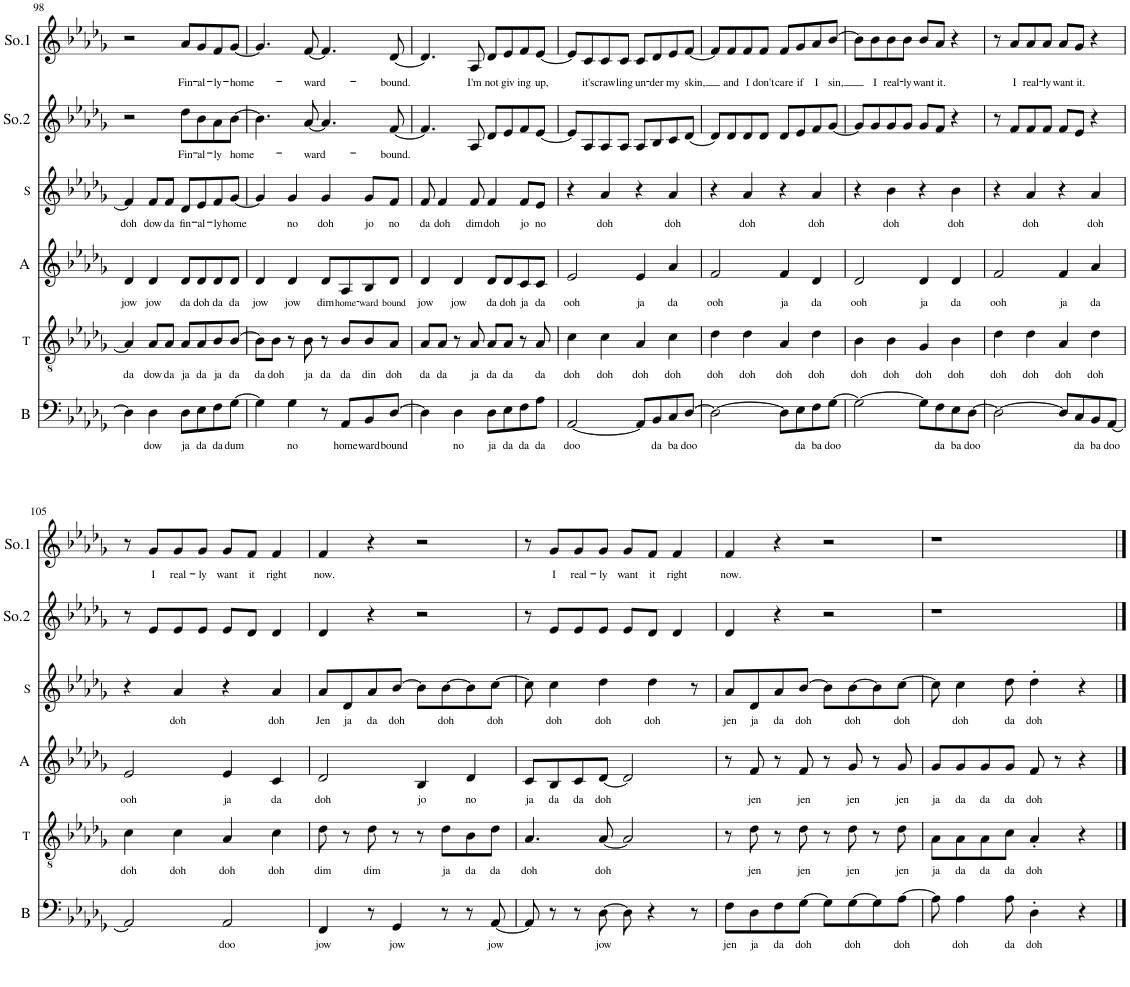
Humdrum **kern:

**kern	**text	**kern	**text	**kern	**text	**kern	**text	**kern	**text	**kern	**text
*part6	*part6	*part5	*part5	*part4	*part4	*part3	*part3	*part2	*part2	*part1	*part1
*staff6	*staff6	*staff5	*staff5	*staff4	*staff4	*staff3	*staff3	*staff2	*staff2	*staff1	*staff1
*I"Bass	*	*I"Tenor	*	*I"Alto	*	*I"Soprano	*	*I"Solo 2	*	*I"Solo 1	*
*I'B	*	*I'T	*	*I'A	*	*I'S	*	*I'So.2	*	*I'So.1	*
!!LO:PB:g=z
*clefF4	*	*clefGv2	*	*clefG2	*	*clefG2	*	*clefG2	*	*clefG2	*
*k[b-e-a-d-g-]	*	*k[b-e-a-d-g-]	*	*k[b-e-a-d-g-]	*	*k[b-e-a-d-g-]	*	*k[b-e-a-d-g-]	*	*k[b-e-a-d-g-]	*
*M4/4	*	*M4/4	*	*M4/4	*	*M4/4	*	*M4/4	*	*M4/4	*
=98	=98	=98	=98	=98	=98	=98	=98	=98	=98	=98	=98
!	!	!	!LO:LY:b	!	!LO:LY:b	!	!LO:LY:b	!	!	!	!
4D-\]	.	4A-/]	da	4d-/	jow	4f/]	doh	2r	.	2r	.
!	!LO:LY:b	!	!LO:LY:b	!	!LO:LY:b	!	!LO:LY:b	!	!	!	!
4D-\	dow	8A-/L	dow	4d-/	jow	8f/L	dow	.	.	.	.
!	!	!	!LO:LY:b	!	!	!	!LO:LY:b	!	!	!	!
.	.	8A-/J	da	.	.	8f/J	da	.	.	.	.
!	!LO:LY:b	!	!LO:LY:b	!	!LO:LY:b	!	!LO:LY:b	!	!LO:LY:b	!	!LO:LY:b
8D-\L	ja	8A-/L	ja	8d-/L	da	8d-/L	fin-	8dd-\L	Fin-	8a-/L	-Fin-
!	!LO:LY:b	!	!LO:LY:b	!	!LO:LY:b	!	!LO:LY:b	!	!LO:LY:b	!	!LO:LY:b
8E-\	da	8A-/	da	8d-/	doh	8e-/	-al-	8b-\	-al-	8g-/	-al-
!	!LO:LY:b	!	!LO:LY:b	!	!LO:LY:b	!	!LO:LY:b	!	!LO:LY:b	!	!LO:LY:b
8F\	da	8B-/	ja	8d-/	da	8f/	-ly	8a-\	-ly	8f/	-ly-
!	!LO:LY:b	!	!LO:LY:b	!	!LO:LY:b	!	!LO:LY:b	!	!LO:LY:b	!	!LO:LY:b
[8G-\J	dum	[8B-/J	da	8d-/J	da	[8g-/J	home	[8b-\J	home-	[8g-/J	home-
=99	=99	=99	=99	=99	=99	=99	=99	=99	=99	=99	=99
!	!	!	!LO:LY:b	!	!LO:LY:b	!	!	!	!	!	!
4G-\]	.	8B-\L]	da	4d-/	jow	4g-/]	.	4.b-\]	.	4.g-/]	.
!	!	!	!LO:LY:b	!	!	!	!	!	!	!	!
.	.	8B-\J	doh	.	.	.	.	.	.	.	.
!	!LO:LY:b	!	!	!	!LO:LY:b	!	!LO:LY:b	!	!	!	!
4G-\	no	8r	.	4d-/	jow	4g-/	no	.	.	.	.
!	!	!	!LO:LY:b	!	!	!	!	!	!LO:LY:b	!	!LO:LY:b
.	.	8B-\	ja	.	.	.	.	[8a-/	-ward-	[8f/	-ward-
!	!	!	!LO:LY:b	!	!LO:LY:b	!	!LO:LY:b	!	!	!	!
8r	.	8r	da	8d-/L	dim	4g-/	doh	4.a-/]	.	4.f/]	.
!	!LO:LY:b	!	!LO:LY:b	!	!LO:LY:b	!	!	!	!	!	!
8AA-/L	home-	8B-/L	da	8A-/	home-	.	.	.	.	.	.
!	!LO:LY:b	!	!LO:LY:b	!	!LO:LY:b	!	!LO:LY:b	!	!	!	!
8BB-/	-ward	8B-/	din	8B-/	-ward	8g-/L	jo	.	.	.	.
!	!LO:LY:b	!	!LO:LY:b	!	!LO:LY:b	!	!LO:LY:b	!	!LO:LY:b	!	!LO:LY:b
[8D-/J	bound	8A-/J	doh	8d-/J	bound	8f/J	no	[8f/	-bound.	[8d-/	-bound.
=100	=100	=100	=100	=100	=100	=100	=100	=100	=100	=100	=100
!	!	!	!LO:LY:b	!	!LO:LY:b	!	!LO:LY:b	!	!	!	!
4D-\]	.	8A-/L	da	4d-/	jow	8f/	da	4.f/]	.	4.d-/]	.
!	!	!	!LO:LY:b	!	!	!	!LO:LY:b	!	!	!	!
.	.	8A-/J	da	.	.	4f/	doh	.	.	.	.
!	!LO:LY:b	!	!	!	!LO:LY:b	!	!	!	!	!	!
4D-\	no	8r	.	4d-/	jow	.	.	.	.	.	.
!	!	!	!LO:LY:b	!	!	!	!LO:LY:b	!	!	!	!LO:LY:b
.	.	8A-/	ja	.	.	8f/	dim	8A-/	.	8A-/	I'm
!	!LO:LY:b	!	!LO:LY:b	!	!LO:LY:b	!	!LO:LY:b	!	!	!	!LO:LY:b
8D-\L	ja	8A-/L	da	8d-/L	da	4f/	doh	8d-/L	.	8d-/L	not
!	!LO:LY:b	!	!LO:LY:b	!	!LO:LY:b	!	!	!	!	!	!LO:LY:b
8E-\	da	8A-/J	da	8d-/	doh	.	.	8e-/	.	8e-/	giv-
!	!LO:LY:b	!	!	!	!LO:LY:b	!	!LO:LY:b	!	!	!	!LO:LY:b
8F\	da	8r	.	8c/	ja	8f/L	jo	8f/	.	8f/	-ing
!	!LO:LY:b	!	!LO:LY:b	!	!LO:LY:b	!	!LO:LY:b	!	!	!	!LO:LY:b
8A-\J	da	8A-/	da	8c/J	da	8e-/J	no	[8e-/J	.	[8e-/J	up,
=101	=101	=101	=101	=101	=101	=101	=101	=101	=101	=101	=101
!	!LO:LY:b	!	!LO:LY:b	!	!LO:LY:b	!	!	!	!	!	!
[2AA-/	doo	4c\	doh	2e-/	ooh	4r	.	8e-/L]	.	8e-/L]	.
!	!	!	!	!	!	!	!	!	!	!	!LO:LY:b
.	.	.	.	.	.	.	.	8A-/	.	8c/	it's
!	!	!	!LO:LY:b	!	!	!	!LO:LY:b	!	!	!	!LO:LY:b
.	.	4c\	doh	.	.	4a-/	doh	8A-/	.	8c/	craw-
!	!	!	!	!	!	!	!	!	!	!	!LO:LY:b
.	.	.	.	.	.	.	.	8A-/J	.	8c/J	-ling
!	!	!	!LO:LY:b	!	!LO:LY:b	!	!	!	!	!	!LO:LY:b
8AA-/L]	.	4A-/	doh	4e-/	ja	4r	.	8A-/L	.	8c/L	un-
!	!LO:LY:b	!	!	!	!	!	!	!	!	!	!LO:LY:b
8BB-/	da	.	.	.	.	.	.	8B-/	.	8d-/	-der
!	!LO:LY:b	!	!LO:LY:b	!	!LO:LY:b	!	!LO:LY:b	!	!	!	!LO:LY:b
8C/	ba	4c\	doh	4a-/	da	4a-/	doh	8c/	.	8e-/	my
!	!LO:LY:b	!	!	!	!	!	!	!	!	!	!LO:LY:b
[8D-/J	doo	.	.	.	.	.	.	[8d-/J	.	[8f/J	skin,
=102	=102	=102	=102	=102	=102	=102	=102	=102	=102	=102	=102
!	!	!	!LO:LY:b	!	!LO:LY:b	!	!	!	!	!	!
2D-\_	.	4d-\	doh	2f/	ooh	4r	.	8d-/L]	.	8f/L]	.
!	!	!	!	!	!	!	!	!	!	!	!LO:LY:b
.	.	.	.	.	.	.	.	8d-/	.	8f/	and
!	!	!	!LO:LY:b	!	!	!	!LO:LY:b	!	!	!	!LO:LY:b
.	.	4d-\	doh	.	.	4a-/	doh	8d-/	.	8f/	I
!	!	!	!	!	!	!	!	!	!	!	!LO:LY:b
.	.	.	.	.	.	.	.	8d-/J	.	8f/J	don't
!	!	!	!LO:LY:b	!	!LO:LY:b	!	!	!	!	!	!LO:LY:b
8D-\L]	.	4A-/	doh	4f/	ja	4r	.	8d-/L	.	8f/L	care
!	!LO:LY:b	!	!	!	!	!	!	!	!	!	!LO:LY:b
8E-\	da	.	.	.	.	.	.	8e-/	.	8g-/	if
!	!LO:LY:b	!	!LO:LY:b	!	!LO:LY:b	!	!LO:LY:b	!	!	!	!LO:LY:b
8F\	ba	4d-\	doh	4d-/	da	4a-/	doh	8f/	.	8a-/	I
!	!LO:LY:b	!	!	!	!	!	!	!	!	!	!LO:LY:b
[8G-\J	doo	.	.	.	.	.	.	[8g-/J	.	[8b-/J	sin,
=103	=103	=103	=103	=103	=103	=103	=103	=103	=103	=103	=103
!	!	!	!LO:LY:b	!	!LO:LY:b	!	!	!	!	!	!
2G-\_	.	4B-\	doh	2d-/	ooh	4r	.	8g-/L]	.	8b-\L]	.
!	!	!	!	!	!	!	!	!	!	!	!LO:LY:b
.	.	.	.	.	.	.	.	8g-/	.	8b-\	I
!	!	!	!LO:LY:b	!	!	!	!LO:LY:b	!	!	!	!LO:LY:b
.	.	4B-\	doh	.	.	4b-\	doh	8g-/	.	8b-\	real-
!	!	!	!	!	!	!	!	!	!	!	!LO:LY:b
.	.	.	.	.	.	.	.	8g-/J	.	8b-\J	-ly
!	!	!	!LO:LY:b	!	!LO:LY:b	!	!	!	!	!	!LO:LY:b
8G-\L]	.	4G-/	doh	4d-/	ja	4r	.	8g-/L	.	8b-/L	want
!	!LO:LY:b	!	!	!	!	!	!	!	!	!	!LO:LY:b
8F\	da	.	.	.	.	.	.	8f/J	.	8a-/J	it.
!	!LO:LY:b	!	!LO:LY:b	!	!LO:LY:b	!	!LO:LY:b	!	!	!	!
8E-\	ba	4B-\	doh	4d-/	da	4b-\	doh	4r	.	4r	.
!	!LO:LY:b	!	!	!	!	!	!	!	!	!	!
[8D-\J	doo	.	.	.	.	.	.	.	.	.	.
=104	=104	=104	=104	=104	=104	=104	=104	=104	=104	=104	=104
!	!	!	!LO:LY:b	!	!LO:LY:b	!	!	!	!	!	!
2D-\_	.	4d-\	doh	2f/	ooh	4r	.	8r	.	8r	.
!	!	!	!	!	!	!	!	!	!	!	!LO:LY:b
.	.	.	.	.	.	.	.	8f/L	.	8a-/L	I
!	!	!	!LO:LY:b	!	!	!	!LO:LY:b	!	!	!	!LO:LY:b
.	.	4d-\	doh	.	.	4a-/	doh	8f/	.	8a-/	real-
!	!	!	!	!	!	!	!	!	!	!	!LO:LY:b
.	.	.	.	.	.	.	.	8f/J	.	8a-/J	-ly
!	!	!	!LO:LY:b	!	!LO:LY:b	!	!	!	!	!	!LO:LY:b
8D-/L]	.	4A-/	doh	4f/	ja	4r	.	8f/L	.	8a-/L	want
!	!LO:LY:b	!	!	!	!	!	!	!	!	!	!LO:LY:b
8C/	da	.	.	.	.	.	.	8e-/J	.	8g-/J	it.
!	!LO:LY:b	!	!LO:LY:b	!	!LO:LY:b	!	!LO:LY:b	!	!	!	!
8BB-/	ba	4d-\	doh	4a-/	da	4a-/	doh	4r	.	4r	.
!	!LO:LY:b	!	!	!	!	!	!	!	!	!	!
[8AA-/J	doo	.	.	.	.	.	.	.	.	.	.
!!LO:LB:g=z
=105	=105	=105	=105	=105	=105	=105	=105	=105	=105	=105	=105
!	!	!	!LO:LY:b	!	!LO:LY:b	!	!	!	!	!	!
2AA-/]	.	4c\	doh	2e-/	ooh	4r	.	8r	.	8r	.
!	!	!	!	!	!	!	!	!	!	!	!LO:LY:b
.	.	.	.	.	.	.	.	8e-/L	.	8g-/L	I
!	!	!	!LO:LY:b	!	!	!	!LO:LY:b	!	!	!	!LO:LY:b
.	.	4c\	doh	.	.	4a-/	doh	8e-/	.	8g-/	real-
!	!	!	!	!	!	!	!	!	!	!	!LO:LY:b
.	.	.	.	.	.	.	.	8e-/J	.	8g-/J	-ly
!	!LO:LY:b	!	!LO:LY:b	!	!LO:LY:b	!	!	!	!	!	!LO:LY:b
2AA-/	doo	4A-/	doh	4e-/	ja	4r	.	8e-/L	.	8g-/L	want
!	!	!	!	!	!	!	!	!	!	!	!LO:LY:b
.	.	.	.	.	.	.	.	8d-/J	.	8f/J	it
!	!	!	!LO:LY:b	!	!LO:LY:b	!	!LO:LY:b	!	!	!	!LO:LY:b
.	.	4c\	doh	4c/	da	4a-/	doh	4d-/	.	4f/	right
=106	=106	=106	=106	=106	=106	=106	=106	=106	=106	=106	=106
!	!LO:LY:b	!	!LO:LY:b	!	!LO:LY:b	!	!LO:LY:b	!	!	!	!LO:LY:b
4FF/	jow	8d-\	dim	2d-/	doh	8a-/L	Jen	4d-/	.	4f/	now.
!	!	!	!	!	!	!	!LO:LY:b	!	!	!	!
.	.	8r	.	.	.	8d-/	ja	.	.	.	.
!	!	!	!LO:LY:b	!	!	!	!LO:LY:b	!	!	!	!
8r	.	8d-\	dim	.	.	8a-/	da	4r	.	4r	.
!	!LO:LY:b	!	!	!	!	!	!LO:LY:b	!	!	!	!
4GG-/	jow	8r	.	.	.	[8b-/J	doh	.	.	.	.
!	!	!	!	!	!LO:LY:b	!	!	!	!	!	!
.	.	8r	.	4B-/	jo	8b-\L]	.	2r	.	2r	.
!	!	!	!LO:LY:b	!	!	!	!LO:LY:b	!	!	!	!
8r	.	8d-\L	ja	.	.	[8b-\	doh	.	.	.	.
!	!	!	!LO:LY:b	!	!LO:LY:b	!	!	!	!	!	!
8r	.	8B-\	da	4d-/	no	8b-\]	.	.	.	.	.
!	!LO:LY:b	!	!LO:LY:b	!	!	!	!LO:LY:b	!	!	!	!
[8AA-/	jow	8d-\J	da	.	.	[8cc\J	doh	.	.	.	.
=107	=107	=107	=107	=107	=107	=107	=107	=107	=107	=107	=107
!	!	!	!LO:LY:b	!	!LO:LY:b	!	!	!	!	!	!
8AA-/]	.	4.A-/	doh	8c/L	ja	8cc\]	.	8r	.	8r	.
!	!	!	!	!	!LO:LY:b	!	!LO:LY:b	!	!	!	!LO:LY:b
8r	.	.	.	8B-/	da	4cc\	doh	8e-/L	.	8g-/L	I
!	!	!	!	!	!LO:LY:b	!	!	!	!	!	!LO:LY:b
8r	.	.	.	8c/	da	.	.	8e-/	.	8g-/	real-
!	!LO:LY:b	!	!LO:LY:b	!	!LO:LY:b	!	!LO:LY:b	!	!	!	!LO:LY:b
[8D-\	jow	[8A-/	doh	[8d-/J	doh	4dd-\	doh	8e-/J	.	8g-/J	-ly
!	!	!	!	!	!	!	!	!	!	!	!LO:LY:b
8D-\]	.	2A-/]	.	2d-/]	.	.	.	8e-/L	.	8g-/L	want
!	!	!	!	!	!	!	!LO:LY:b	!	!	!	!LO:LY:b
4r	.	.	.	.	.	4dd-\	doh	8d-/J	.	8f/J	it
!	!	!	!	!	!	!	!	!	!	!	!LO:LY:b
.	.	.	.	.	.	.	.	4d-/	.	4f/	right
8r	.	.	.	.	.	8r	.	.	.	.	.
=108	=108	=108	=108	=108	=108	=108	=108	=108	=108	=108	=108
!	!LO:LY:b	!	!	!	!	!	!LO:LY:b	!	!	!	!LO:LY:b
8F\L	jen	8r	.	8r	.	8a-/L	jen	4d-/	.	4f/	now.
!	!LO:LY:b	!	!LO:LY:b	!	!LO:LY:b	!	!LO:LY:b	!	!	!	!
8D-\	ja	8d-\	jen	8f/	jen	8d-/	ja	.	.	.	.
!	!LO:LY:b	!	!	!	!	!	!LO:LY:b	!	!	!	!
8F\	da	8r	.	8r	.	8a-/	da	4r	.	4r	.
!	!LO:LY:b	!	!LO:LY:b	!	!LO:LY:b	!	!LO:LY:b	!	!	!	!
[8G-\J	doh	8d-\	jen	8f/	jen	[8b-/J	doh	.	.	.	.
8G-\L]	.	8r	.	8r	.	8b-\L]	.	2r	.	2r	.
!	!LO:LY:b	!	!LO:LY:b	!	!LO:LY:b	!	!LO:LY:b	!	!	!	!
[8G-\	doh	8d-\	jen	8g-/	jen	[8b-\	doh	.	.	.	.
8G-\]	.	8r	.	8r	.	8b-\]	.	.	.	.	.
!	!LO:LY:b	!	!LO:LY:b	!	!LO:LY:b	!	!LO:LY:b	!	!	!	!
[8A-\J	doh	8d-\	jen	8g-/	jen	[8cc\J	doh	.	.	.	.
=109	=109	=109	=109	=109	=109	=109	=109	=109	=109	=109	=109
!	!	!	!LO:LY:b	!	!LO:LY:b	!	!	!	!	!	!
8A-\]	.	8A-\L	ja	8g-/L	ja	8cc\]	.	1r	.	1r	.
!	!LO:LY:b	!	!LO:LY:b	!	!LO:LY:b	!	!LO:LY:b	!	!	!	!
4A-\	doh	8A-\	da	8g-/	da	4cc\	doh	.	.	.	.
!	!	!	!LO:LY:b	!	!LO:LY:b	!	!	!	!	!	!
.	.	8A-\	da	8g-/	da	.	.	.	.	.	.
!	!LO:LY:b	!	!LO:LY:b	!	!LO:LY:b	!	!LO:LY:b	!	!	!	!
8A-\	da	8c\J	da	8g-/J	da	8dd-\	da	.	.	.	.
!	!LO:LY:b	!	!LO:LY:b	!	!LO:LY:b	!	!LO:LY:b	!	!	!	!
4D-'\	doh	4A-'/	doh	8f/	doh	4dd-'\	doh	.	.	.	.
.	.	.	.	8r	.	.	.	.	.	.	.
4r	.	4r	.	4r	.	4r	.	.	.	.	.
==	==	==	==	==	==	==	==	==	==	==	==
*-	*-	*-	*-	*-	*-	*-	*-	*-	*-	*-	*-
